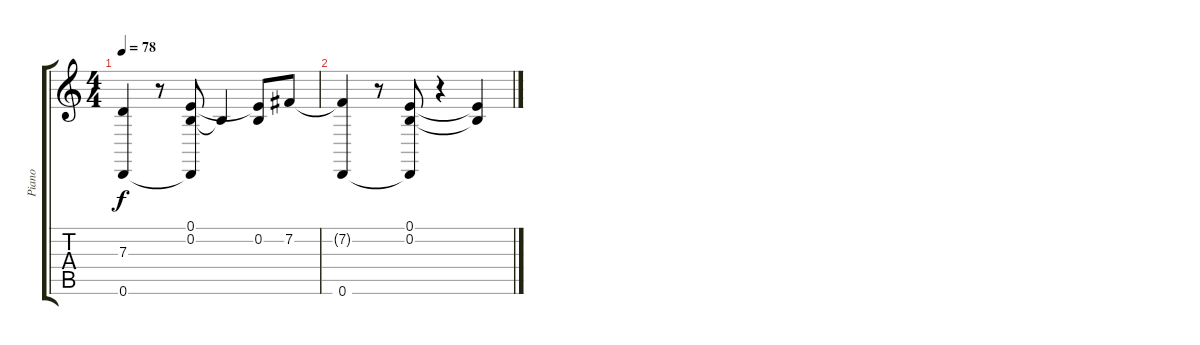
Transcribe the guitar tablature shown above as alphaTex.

\track ("Piano" "Piano") {instrument brightacousticpiano}
\staff {score tabs}
\tuning (E4 B3 G3 D3 A2 D2) {hide}
\ts (4 4)
\tempo 78
\clef g2
\ks c
(7.3{t} 0.6).4{dy f} r.8 (0.1 0.2 0.6{t}).8 0.2{t}.4 (0.1{t} 0.2).8 7.2.8 |
(7.2{t} 0.6).4 r.8 (0.1 0.2 0.6{t}).8 r.4 (0.1{t} 0.2{t}).4
